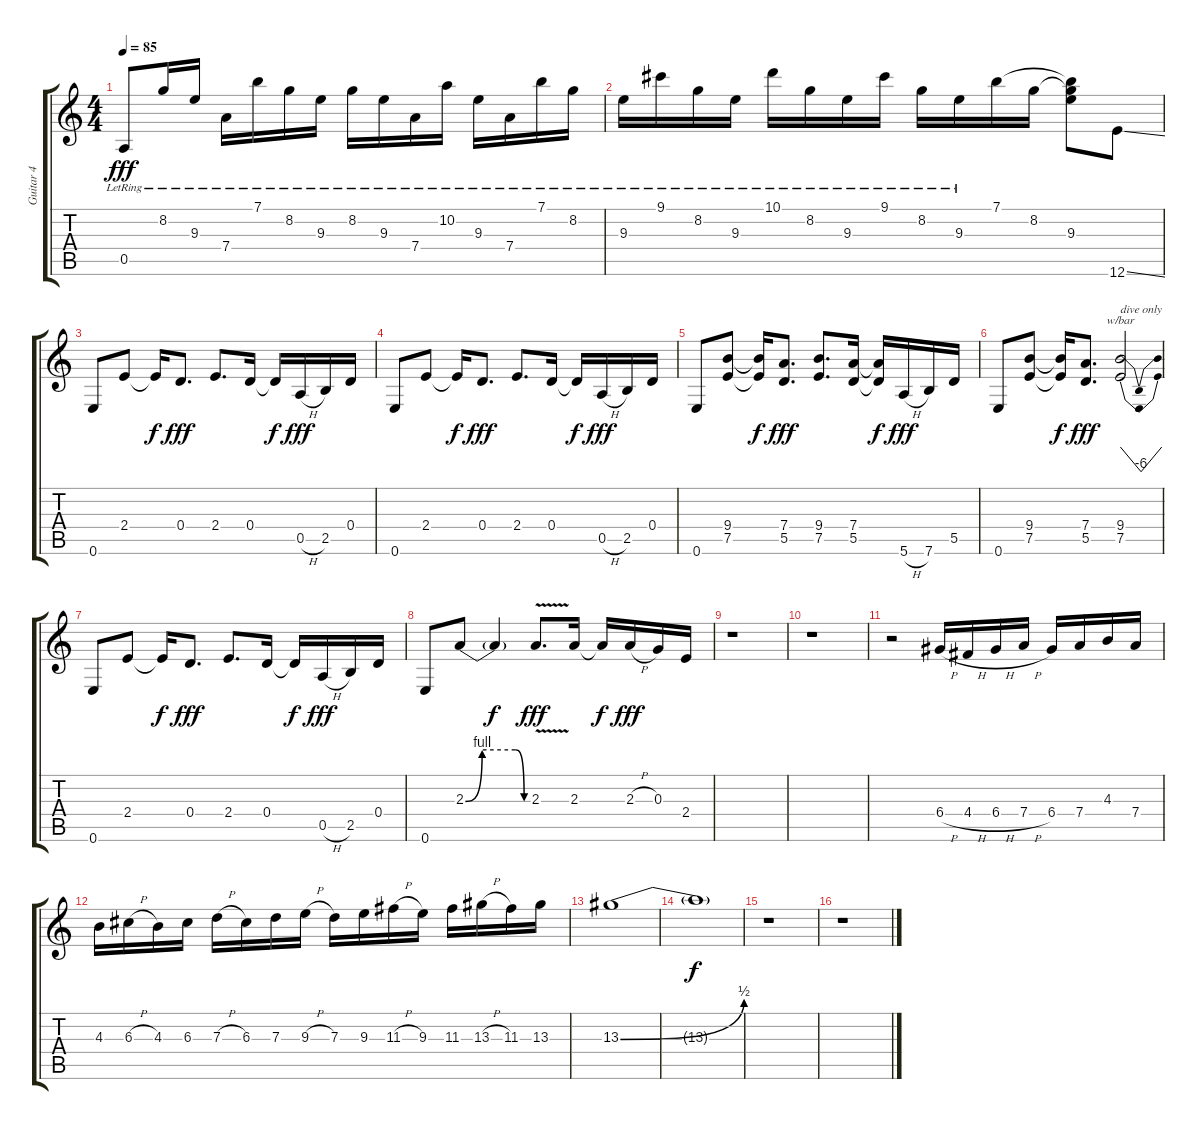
\track ("Guitar 4" "Guitar 4") {instrument distortionguitar}
\staff {score tabs}
\tuning (E4 B3 G3 D3 A2 E2) {hide}
\ts (4 4)
\tempo 85
\clef g2
\ks c
0.5{lr}.8{dy fff} 8.2{lr}.16 9.3{lr}.16 7.4{lr}.16 7.1{lr}.16 8.2{lr}.16 9.3{lr}.16 8.2{lr}.16 9.3{lr}.16 7.4{lr}.16 10.2{lr}.16 9.3{lr}.16 7.4{lr}.16 7.1{lr}.16 8.2{lr}.16 |
9.3{lr}.16 9.1{lr}.16 8.2{lr}.16 9.3{lr}.16 10.1{lr}.16 8.2{lr}.16 9.3{lr}.16 9.1{lr}.16 8.2{lr}.16 9.3{lr}.16 7.1.16 8.2.16 (7.1{t} 8.2{t} 9.3).8 12.6{ss}.8 |
0.6.8 2.4.8 2.4{t}.16{dy f} 0.4.8{d dy fff} 2.4.8{d} 0.4.16 0.4{t}.16{dy f} 0.5{h}.16{dy fff} 2.5.16 0.4.16 |
0.6.8 2.4.8 2.4{t}.16{dy f} 0.4.8{d dy fff} 2.4.8{d} 0.4.16 0.4{t}.16{dy f} 0.5{h}.16{dy fff} 2.5.16 0.4.16 |
0.6.8 (9.4 7.5).8 (9.4{t} 7.5{t}).16{dy f} (7.4 5.5).8{d dy fff} (9.4 7.5).8{d} (7.4 5.5).16 (7.4{t} 5.5{t}).16{dy f} 5.6{h}.16{dy fff} 7.6.16 5.5.16 |
0.6.8 (9.4 7.5).8 (9.4{t} 7.5{t}).16{dy f} (7.4 5.5).8{d dy fff} (9.4 7.5).2{tbe (dip default 0 0 30 -24 60 0) txt "dive only"} |
0.6.8 2.4.8 2.4{t}.16{dy f} 0.4.8{d dy fff} 2.4.8{d} 0.4.16 0.4{t}.16{dy f} 0.5{h}.16{dy fff} 2.5.16 0.4.16 |
0.6.8 2.3{be (custom 0 0 15 4 45 4 53 0 60 0)}.8 2.3{t}.4{dy f} 2.3{v}.8{d dy fff} 2.3.16 2.3{t}.16{dy f} 2.3{h}.16{dy fff} 0.3.16 2.4.16 |
r.1 |
r.1 |
r.2 6.4{h}.16 4.4{h}.16 6.4{h}.16 7.4{h}.16 6.4.16 7.4.16 4.3.16 7.4.16 |
4.3.16 6.3{h}.16 4.3.16 6.3.16 7.3{h}.16 6.3.16 7.3.16 9.3{h}.16 7.3.16 9.3.16 11.3{h}.16 9.3.16 11.3.16 13.3{h}.16 11.3.16 13.3.16 |
13.3{be (bend 0 0 60 2)}.1 |
13.3{t}.1{dy f} |
r.1 |
r.1
